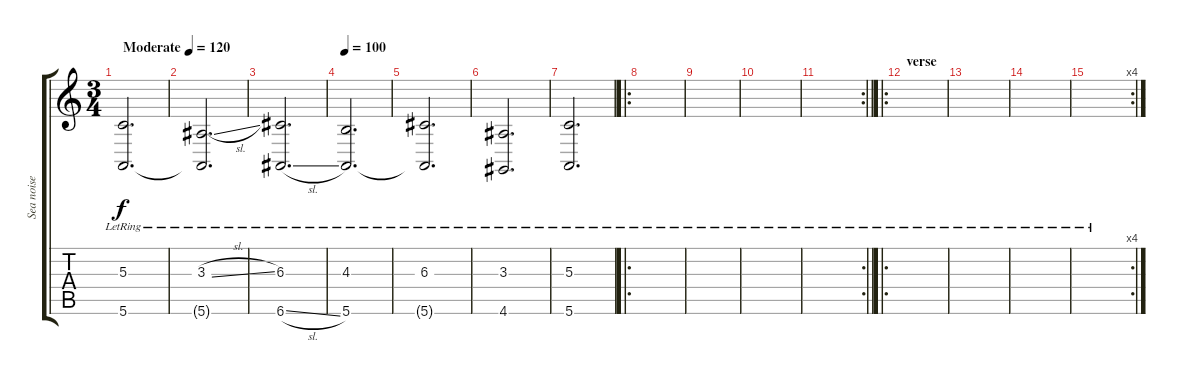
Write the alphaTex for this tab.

\track ("Sea noise" "Sea noise") {instrument seashore}
\staff {score tabs}
\tuning (E4 B3 G3 D3 A2 E2) {hide}
\ts (3 4)
\tempo (120 "Moderate")
\clef g2
\ks c
(5.3{lr} 5.6).2{d dy f instrument seashore} |
(3.3{sl lr} 5.6{t}).2{d} |
(6.3{lr} 6.6{sl}).2{d} |
\tempo 100
(4.3{lr} 5.6).2{d} |
(6.3{lr} 5.6{t}).2{d} |
(3.3{lr} 4.6).2{d} |
(5.3{lr} 5.6).2{d} |
\ro
|
|
|
\rc 2
\barLineRight lightlight
|
\ro
\section ("" "verse")
|
|
|
\rc 4
